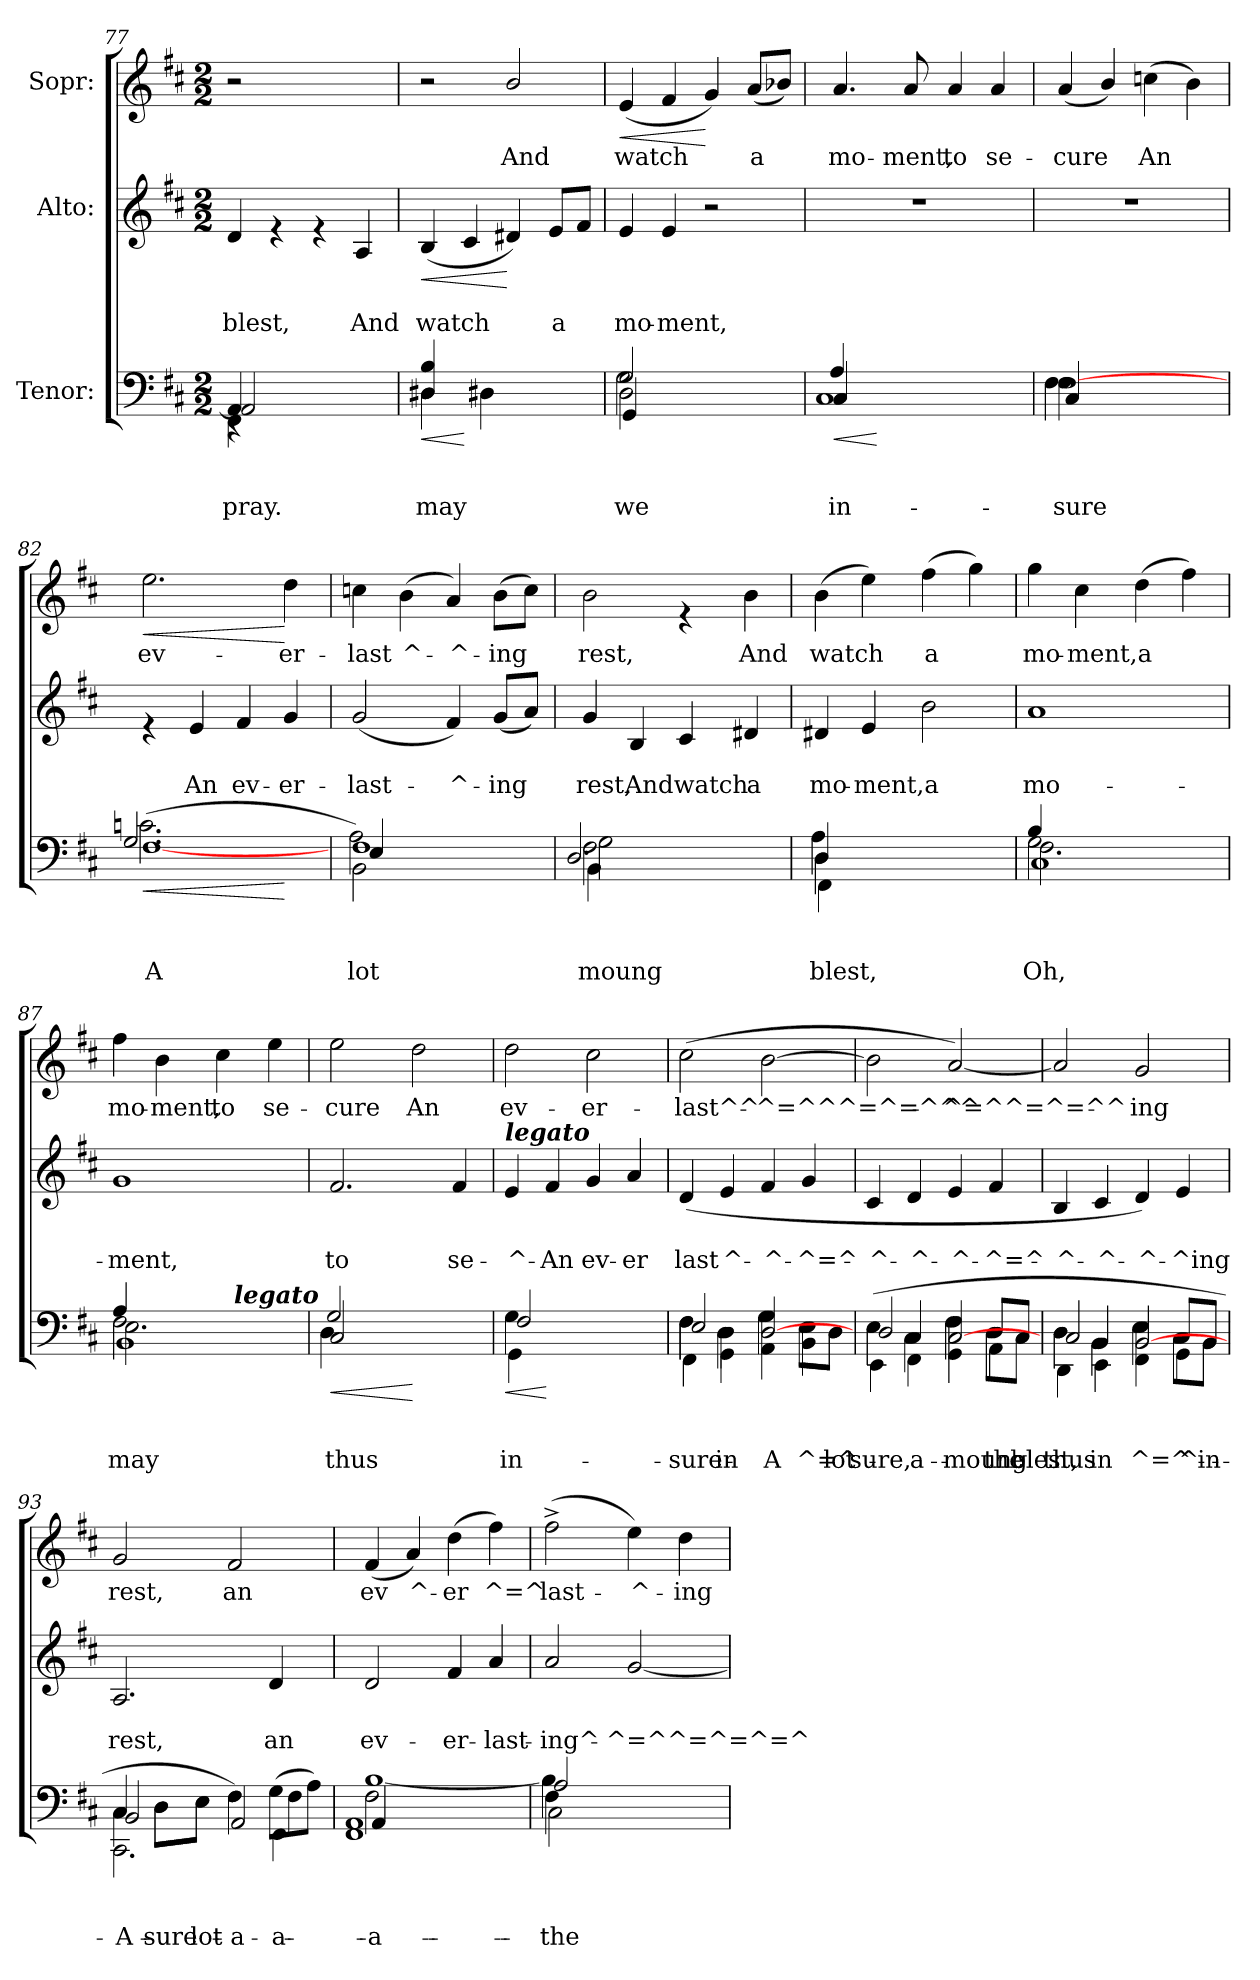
**kern	**text	**text	**text	**dynam	**kern	**text	**text	**dynam	**kern	**text	**dynam
*part3	*part3	*part3	*part3	*part3	*part2	*part2	*part2	*part2	*part1	*part1	*part1
*staff3	*staff3	*staff3	*staff3	*staff3	*staff2	*staff2	*staff2	*staff2	*staff1	*staff1	*staff1
*I"Tenor:	*	*	*	*	*I"Alto:	*	*	*	*I"Sopr:	*	*
*clefF4	*	*	*	*	*clefG2	*	*	*	*clefG2	*	*
*k[f#c#]	*	*	*	*	*k[f#c#]	*	*	*	*k[f#c#]	*	*
*D:	*	*	*	*	*D:	*	*	*	*D:	*	*
*M2/2	*	*	*	*	*M2/2	*	*	*	*M2/2	*	*
=77	=77	=77	=77	=77	=77	=77	=77	=77	=77	=77	=77
!	!	!	!LO:LY:b	!	!	!	!LO:LY:b	!	!	!	!
*^	*	*	*	*	*	*	*	*	*	*	*
*	*^	*	*	*	*	*	*	*	*	*	*	*
*	*	*^	*	*	*	*	*	*	*	*	*	*	*
4AA/	2AA/]	4FF#\	4rDD	.	.	pray.	.	4d/	.	blest,	.	2r	.	.
2ryy	.	2ryy	2ryy	.	.	.	.	4re	.	.	.	.	.	.
.	2ryy	.	.	.	.	.	.	4re	.	.	.	2ryy	.	.
!	!	!	!	!	!	!	!	!	!	!LO:LY:b	!	!	!	!
4ryy	.	4ryy	4ryy	.	.	.	.	4A/	.	And	.	.	.	.
=78	=78	=78	=78	=78	=78	=78	=78	=78	=78	=78	=78	=78	=78	=78
!	!	!	!	!	!	!LO:LY:b	!LO:HP:b	!	!	!	!	!	!	!
!	!	!	!	!	!	!LO:LY:b	!	!	!	!LO:LY:b	!LO:HP:b	!	!	!
2ryy	2D\	4D#X\	4D#X/ 4B/	.	.	may	<	(<4B/	.	watch	<	2r	.	.
.	.	2ryy	2ryy	.	.	.	[	4c#/	.	.	.	.	.	.
!	!	!	!	!	!	!	!	!	!	!	!	!	!LO:LY:b	!
2ryy	2ryy	.	.	.	.	.	.	4d#X/)	.	.	[	2b/	And	.
!	!	!	!	!	!	!	!	!	!	!LO:LY:b	!	!	!	!
.	.	4ryy	4ryy	.	.	.	.	8e/L	.	a	.	.	.	.
.	.	.	.	.	.	.	.	8f#/J	.	.	.	.	.	.
!!LO:LB:g=z
=79	=79	=79	=79	=79	=79	=79	=79	=79	=79	=79	=79	=79	=79	=79
!	!	!	!	!	!	!LO:LY:b	!	!	!	!LO:LY:b	!	!	!LO:LY:b	!LO:HP:b
2D\	2G\	4GG/	2G/	.	.	we	.	4e/	.	mo-	.	(<4e/	watch	<
!	!	!	!	!	!	!	!	!	!	!LO:LY:b	!	!	!	!
.	.	2ryy	.	.	.	.	.	4e/	.	-ment,	.	4f#/	.	.
2ryy	2ryy	.	2ryy	.	.	.	.	2r	.	.	.	4g/)	.	[
!	!	!	!	!	!	!	!	!	!	!	!	!	!LO:LY:b	!
.	.	4ryy	.	.	.	.	.	.	.	.	.	(<8a/L	a	.
.	.	.	.	.	.	.	.	.	.	.	.	8b-X/J)	.	.
=80	=80	=80	=80	=80	=80	=80	=80	=80	=80	=80	=80	=80	=80	=80
!	!	!	!	!	!	!LO:LY:b	!LO:HP:b	!	!	!	!	!	!	!
!	!	!	!	!	!	!LO:LY:b	!	!	!	!	!	!	!LO:LY:b	!
4C#/	4C#/	1C#	4A/	.	.	in-	<	1r	.	.	.	4.a/	mo-	.
2.ryy	4ryy	.	2.ryy	.	.	.	[	.	.	.	.	.	.	.
!	!	!	!	!	!	!	!	!	!	!	!	!	!LO:LY:b	!
.	.	.	.	.	.	.	.	.	.	.	.	8a/	-ment,	.
!	!	!	!	!	!	!	!	!	!	!	!	!	!LO:LY:b	!
.	2ryy	.	.	.	.	.	.	.	.	.	.	4a/	to	.
!	!	!	!	!	!	!	!	!	!	!	!	!	!LO:LY:b	!
.	.	.	.	.	.	.	.	.	.	.	.	4a/	se-	.
=81	=81	=81	=81	=81	=81	=81	=81	=81	=81	=81	=81	=81	=81	=81
!	!	!	!	!	!	!LO:LY:b	!	!	!	!	!	!	!LO:LY:b	!
[>1F#	4F#\	4C#/	4F#\	.	.	-sure	.	1r	.	.	.	(<4a/	-cure	.
.	2.ryy	2.ryy	2.ryy	.	.	.	.	.	.	.	.	4b/)	.	.
!	!	!	!	!	!	!	!	!	!	!	!	!	!LO:LY:b	!
.	.	.	.	.	.	.	.	.	.	.	.	(>4ccn\	An	.
.	.	.	.	.	.	.	.	.	.	.	.	4b\)	.	.
=82	=82	=82	=82	=82	=82	=82	=82	=82	=82	=82	=82	=82	=82	=82
!	!	!	!	!	!	!LO:LY:b	!LO:HP:b	!	!	!	!	!	!LO:LY:b	!LO:HP:b
2ryy	[>1F#	(>2.cn\	2.G/	.	.	A	<	4re	.	.	.	2.ee\	ev-	<
!	!	!	!	!	!	!	!	!	!	!LO:LY:b	!	!	!	!
.	.	.	.	.	.	.	.	4e/	.	An	.	.	.	.
!	!	!	!	!	!	!	!	!	!	!LO:LY:b	!	!	!	!
2ryy	.	.	.	.	.	.	.	4f#/	.	ev-	.	.	.	.
!	!	!	!	!	!	!	!	!	!	!LO:LY:b	!	!	!LO:LY:b	!
.	.	4ryy	4ryy	.	.	.	[	4g/	.	-er-	.	4dd\	-er-	[
=83	=83	=83	=83	=83	=83	=83	=83	=83	=83	=83	=83	=83	=83	=83
!	!	!	!	!	!	!LO:LY:b	!	!	!	!LO:LY:b	!	!	!LO:LY:b	!
1F#	2A\)	4E/	2BB\	.	.	lot	.	(<2g/	.	-last-	.	4ccn\	-last	.
!	!	!	!	!	!	!	!	!	!	!	!	!	!LO:LY:b	!
.	.	2.ryy	.	.	.	.	.	.	.	.	.	(>4b\	^-	.
!	!	!	!	!	!	!	!	!	!	!LO:LY:b	!	!	!LO:LY:b	!
.	2ryy	.	2ryy	.	.	.	.	4f#/)	.	-^-	.	4a/)	-^-	.
!	!	!	!	!	!	!	!	!	!	!LO:LY:b	!	!	!LO:LY:b	!
.	.	.	.	.	.	.	.	(<8g/L	.	-ing	.	(>8b\L	-ing	.
.	.	.	.	.	.	.	.	8a/J)	.	.	.	8cc\J)	.	.
!!LO:LB:g=z
=84	=84	=84	=84	=84	=84	=84	=84	=84	=84	=84	=84	=84	=84	=84
!	!	!	!	!	!	!LO:LY:b	!	!	!	!	!	!	!	!
!	!	!	!	!	!	!LO:LY:b	!	!	!	!LO:LY:b	!	!	!LO:LY:b	!
2F#\	2G\	2.D/	4BB\	.	.	-moung	.	4g/	.	rest,	.	2b\	rest,	.
!	!	!	!	!	!	!	!	!	!	!LO:LY:b	!	!	!	!
.	.	.	4ryy	.	.	.	.	4B/	.	And	.	.	.	.
!	!	!	!	!	!	!	!	!	!	!LO:LY:b	!	!	!	!
4ryy	4ryy	.	2ryy	.	.	.	.	4c#/	.	watch	.	4re	.	.
!	!	!	!	!	!	!	!	!	!	!LO:LY:b	!	!	!LO:LY:b	!
4ryy	4ryy	4ryy	.	.	.	.	.	4d#X/	.	a	.	4b\	And	.
=85	=85	=85	=85	=85	=85	=85	=85	=85	=85	=85	=85	=85	=85	=85
!	!	!	!	!	!	!LO:LY:b	!	!	!	!	!	!	!	!
!	!	!	!	!	!	!LO:LY:b	!	!	!	!LO:LY:b	!	!	!LO:LY:b	!
4D\	4A\	4D/	4FF#\	.	.	blest,	.	4d#X/	.	mo-	.	(>4b\	watch	.
!	!	!	!	!	!	!	!	!	!	!LO:LY:b	!	!	!	!
2.ryy	2.ryy	2.ryy	2.ryy	.	.	.	.	4e/	.	-ment,	.	4ee\)	.	.
!	!	!	!	!	!	!	!	!	!	!LO:LY:b	!	!	!LO:LY:b	!
.	.	.	.	.	.	.	.	2b\	.	a	.	(>4ff#\	a	.
.	.	.	.	.	.	.	.	.	.	.	.	4gg\)	.	.
=86	=86	=86	=86	=86	=86	=86	=86	=86	=86	=86	=86	=86	=86	=86
!	!	!	!	!	!	!LO:LY:b	!	!	!	!	!	!	!	!
!	!	!	!	!	!	!LO:LY:b	!	!	!	!LO:LY:b	!	!	!LO:LY:b	!
2G\	2.F#\	4B/	1C#	.	.	Oh,	.	1a	.	mo-	.	4gg\	mo-	.
!	!	!	!	!	!	!	!	!	!	!	!	!	!LO:LY:b	!
.	.	2.ryy	.	.	.	.	.	.	.	.	.	4cc#\	-ment,	.
!	!	!	!	!	!	!	!	!	!	!	!	!	!LO:LY:b	!
2ryy	.	.	.	.	.	.	.	.	.	.	.	(>4dd\	a	.
.	4ryy	.	.	.	.	.	.	.	.	.	.	4ff#\)	.	.
=87	=87	=87	=87	=87	=87	=87	=87	=87	=87	=87	=87	=87	=87	=87
!	!	!	!	!	!	!LO:LY:b	!	!	!	!LO:LY:b	!	!	!LO:LY:b	!
2F#\	2.E\	4A/	1BB	.	.	may	.	1g	.	-ment,	.	4ff#\	mo-	.
!	!	!	!	!	!	!	!	!	!	!	!	!	!LO:LY:b	!
.	.	2.ryy	.	.	.	.	.	.	.	.	.	4b\	-ment,	.
!	!	!	!	!	!	!	!	!	!	!	!	!	!LO:LY:b	!
16ryy	.	.	.	.	.	.	.	.	.	.	.	4cc#\	to	.
!LO:TX:a:Bi:t=legato	!	!	!	!	!	!	!	!	!	!	!	!	!	!
4..ryy	.	.	.	.	.	.	.	.	.	.	.	.	.	.
!	!	!	!	!	!	!	!	!	!	!	!	!	!LO:LY:b	!
.	4ryy	.	.	.	.	.	.	.	.	.	.	4ee\	se-	.
=88	=88	=88	=88	=88	=88	=88	=88	=88	=88	=88	=88	=88	=88	=88
!	!	!	!	!	!	!LO:LY:b	!LO:HP:b	!	!	!	!	!	!	!
!	!	!	!	!	!	!LO:LY:b	!	!	!	!LO:LY:b	!	!	!LO:LY:b	!
2ryy	2C#/	4D\	2G/	.	.	thus	<	2.f#/	.	to	.	2ee\	-cure	.
.	.	2ryy	.	.	.	.	.	.	.	.	.	.	.	.
!	!	!	!	!	!	!	!	!	!	!	!	!	!LO:LY:b	!
2ryy	2ryy	.	2ryy	.	.	.	[	.	.	.	.	2dd\	An	.
!	!	!	!	!	!	!	!	!	!	!LO:LY:b	!	!	!	!
.	.	4ryy	.	.	.	.	.	4f#/	.	se-	.	.	.	.
!!LO:PB:g=z
=89	=89	=89	=89	=89	=89	=89	=89	=89	=89	=89	=89	=89	=89	=89
!	!	!	!	!	!	!	!	!LO:TX:a:Bi:t=legato	!	!	!	!	!	!
!	!	!	!	!	!	!LO:LY:b	!LO:HP:b	!	!	!LO:LY:b	!	!	!LO:LY:b	!
2ryy	4G\	2F#/	4GG\	.	.	in-	<	4e/	.	-^-	.	2dd\	ev-	.
!	!	!	!	!	!	!	!	!	!	!LO:LY:b	!	!	!	!
.	2ryy	.	2ryy	.	.	.	[	4f#/	.	-An	.	.	.	.
!	!	!	!	!	!	!	!	!	!	!LO:LY:b	!	!	!LO:LY:b	!
2ryy	.	2ryy	.	.	.	.	.	4g/	.	ev-	.	2cc#\	-er-	.
!	!	!	!	!	!	!	!	!	!	!LO:LY:b	!	!	!	!
.	4ryy	.	4ryy	.	.	.	.	4a/	.	-er	.	.	.	.
=90	=90	=90	=90	=90	=90	=90	=90	=90	=90	=90	=90	=90	=90	=90
!	!	!	!	!	!	!LO:LY:b	!	!	!	!LO:LY:b	!	!	!LO:LY:b	!
4F#\	2E/	4FF#\	4F#\	.	.	-sure	.	(<4d/	.	last	.	(>2cc#\	-last^^-	.
!	!	!	!	!	!	!LO:LY:b	!	!	!	!LO:LY:b	!	!	!	!
4GG\	.	4D\	4D\	.	.	in	.	4e/	.	^-	.	.	.	.
!	!	!	!	!	!	!LO:LY:b	!	!	!	!LO:LY:b	!	!	!LO:LY:b	!
[<2D/	4AA\	4G\	4G\	.	.	A	.	4f#/	.	-^-	.	[>2b\	-^=^^^=^=^^^-	.
!	!	!	!	!	!	!LO:LY:b	!	!	!	!LO:LY:b	!	!	!	!
.	4BB\	8E\L	8E\L	.	.	^=^-	.	4g/	.	-^=^-	.	.	.	.
!	!	!	!	!	!	!LO:LY:b	!	!	!	!	!	!	!	!
.	.	8D\J	8D\J	.	.	-lot	.	.	.	.	.	.	.	.
=91	=91	=91	=91	=91	=91	=91	=91	=91	=91	=91	=91	=91	=91	=91
!	!	!	!	!	!	!LO:LY:b	!	!	!	!LO:LY:b	!	!	!	!
(>4E\	2D/	4EE\	4E\	.	.	sure,	.	4c#/	.	-^-	.	2b\]	.	.
!	!	!	!	!	!	!LO:LY:b	!	!	!	!LO:LY:b	!	!	!	!
4FF#\	.	4C#\	4C#/	.	.	a-	.	4d/	.	-^-	.	.	.	.
!	!	!	!	!	!	!LO:LY:b	!	!	!	!LO:LY:b	!	!	!LO:LY:b	!
[<2C#/	4GG\	4F#\	4F#\	.	.	moung	.	4e/	.	-^-	.	[<2a/)	-^=^^=^=^^-	.
!	!	!	!	!	!	!LO:LY:b	!	!	!	!LO:LY:b	!	!	!	!
.	4AA\	8D\L	8D/L	.	.	-the	.	4f#/	.	-^=^-	.	.	.	.
!	!	!	!	!	!	!LO:LY:b	!	!	!	!	!	!	!	!
.	.	8C#\J	8C#/J	.	.	blest,	.	.	.	.	.	.	.	.
=92	=92	=92	=92	=92	=92	=92	=92	=92	=92	=92	=92	=92	=92	=92
!	!	!	!	!	!	!LO:LY:b	!	!	!	!LO:LY:b	!	!	!	!
4D\	2C#/	4DD\	4D\	.	.	thus	.	4B/	.	-^-	.	2a/]	.	.
!	!	!	!	!	!	!LO:LY:b	!	!	!	!LO:LY:b	!	!	!	!
4EE\	.	4BB\	4BB/	.	.	-in	.	4c#/	.	-^-	.	.	.	.
!	!	!	!	!	!	!LO:LY:b	!	!	!	!LO:LY:b	!	!	!LO:LY:b	!
[<2BB/	4FF#\	4E\	4E\	.	.	^=^-	.	4d/)	.	-^-	.	2g/	-ing	.
!	!	!	!	!	!	!LO:LY:b	!	!	!	!LO:LY:b	!	!	!	!
.	4GG\	8C#\L	8C#/L	.	.	^-	.	4e/	.	-^ing	.	.	.	.
!	!	!	!	!	!	!LO:LY:b	!	!	!	!	!	!	!	!
.	.	8BB\J	8BB/J	.	.	-in-	.	.	.	.	.	.	.	.
=93	=93	=93	=93	=93	=93	=93	=93	=93	=93	=93	=93	=93	=93	=93
!	!	!	!	!	!	!LO:LY:b	!	!	!	!LO:LY:b	!	!	!LO:LY:b	!
4C#/	2BB/	2.CC#\	4C#\	.	.	-A	.	2.A/	.	rest,	.	2g/	rest,	.
!	!	!	!	!	!	!LO:LY:b	!	!	!	!	!	!	!	!
8D\L	.	.	8D\L	.	.	sure	.	.	.	.	.	.	.	.
!	!	!	!	!	!	!LO:LY:b	!	!	!	!	!	!	!	!
8E\J	.	.	8E\J	.	.	lot	.	.	.	.	.	.	.	.
!	!	!	!	!	!	!LO:LY:b	!	!	!	!	!	!	!LO:LY:b	!
4F#\)	2AA/	.	4F#\	.	.	a-	.	.	.	.	.	2f#/	an	.
!	!	!	!	!	!	!LO:LY:b	!	!	!	!	!	!	!	!
!	!	!	!	!	!	!LO:LY:b	!	!	!	!LO:LY:b	!	!	!	!
(>8G\L	.	4FF#\	4F#\	.	.	a	.	4d/	.	an	.	.	.	.
8A\J)	.	.	.	.	.	.	.	.	.	.	.	.	.	.
!!LO:LB:g=z
=94	=94	=94	=94	=94	=94	=94	=94	=94	=94	=94	=94	=94	=94	=94
!	!	!	!	!	!	!LO:LY:b	!	!	!	!	!	!	!	!
!	!	!	!	!	!	!LO:LY:b	!	!	!	!LO:LY:b	!	!	!LO:LY:b	!
2F#\	[>1B	4AA/	1FF# 1AA	.	.	a-	.	2d/	.	ev-	.	(<4f#/	ev	.
!	!	!	!	!	!	!	!	!	!	!	!	!	!LO:LY:b	!
.	.	2.ryy	.	.	.	.	.	.	.	.	.	4a/)	^-	.
!	!	!	!	!	!	!	!	!	!	!LO:LY:b	!	!	!LO:LY:b	!
2ryy	.	.	.	.	.	.	.	4f#/	.	-er-	.	(>4dd\	-er	.
!	!	!	!	!	!	!	!	!	!	!LO:LY:b	!	!	!LO:LY:b	!
.	.	.	.	.	.	.	.	4a/	.	-last-	.	4ff#\)	^=^	.
=95	=95	=95	=95	=95	=95	=95	=95	=95	=95	=95	=95	=95	=95	=95
!	!	!	!	!	!	!LO:LY:b	!	!	!	!LO:LY:b	!	!	!LO:LY:b	!
4F#\	4B\]	2C#\	2A/	.	.	-the	.	2a/	.	-ing^-	.	(>2ff#^>\	last-	.
2ryy	2ryy	.	.	.	.	.	.	.	.	.	.	.	.	.
!	!	!	!	!	!	!	!	!	!	!LO:LY:b	!	!	!LO:LY:b	!
.	.	2ryy	2ryy	.	.	.	.	[<2g/	.	-^=^^=^=^=^	.	4ee\)	-^-	.
!	!	!	!	!	!	!	!	!	!	!	!	!	!LO:LY:b	!
4ryy	4ryy	.	.	.	.	.	.	.	.	.	.	4dd\	-ing	.
*v	*v	*v	*v	*	*	*	*	*	*	*	*	*	*	*
=	=	=	=	=	=	=	=	=	=	=	=
*-	*-	*-	*-	*-	*-	*-	*-	*-	*-	*-	*-
